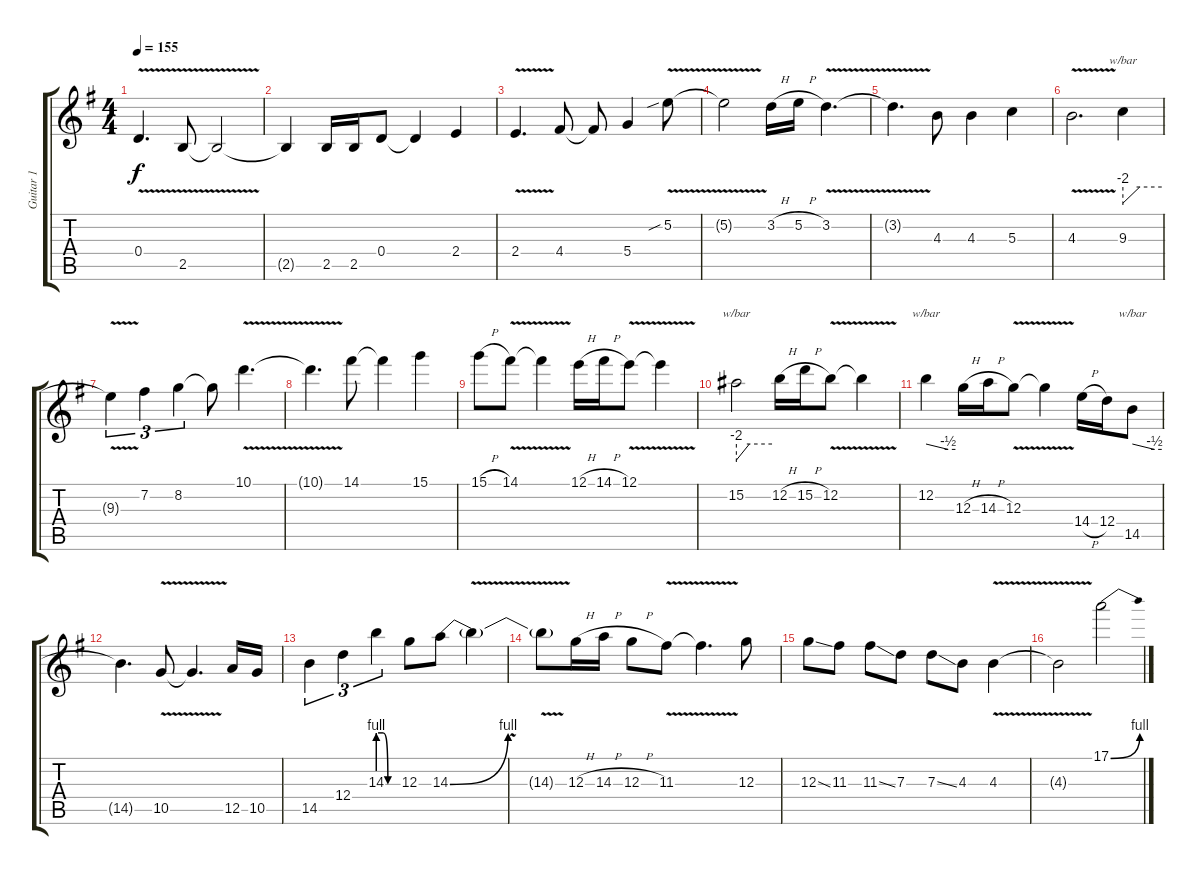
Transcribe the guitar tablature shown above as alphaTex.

\track ("Guitar 1" "Guitar 1") {instrument overdrivenguitar}
\staff {score tabs}
\tuning (E4 B3 G3 D3 A2 E2) {hide}
\ts (4 4)
\tempo 155
\clef g2
\ks g
0.4{v}.4{d dy f volume 13} 2.5{v}.8 2.5{t}.2 |
2.5{t}.4 2.5.16 2.5.16 0.4.8 0.4{t}.4 2.4.4 |
2.4{v}.4{d} 4.4.8 4.4{t}.8 5.4.4 5.2{v sib}.8 |
5.2{t}.2 3.2{h}.16 5.2{h}.16 3.2{v}.4{d} |
3.2{t}.4{d} 4.3.8 4.3.4 5.3.4 |
4.3{v}.2{d} 9.3.4{tbe (custom default 0 -8 26 0 60 0)} |
9.3{v t}.4{tu (3 2)} 7.2.4{tu (3 2)} 8.2.4{tu (3 2)} 8.2{t}.8 10.1{v}.4{d} |
10.1{t}.4{d} 14.1.8 14.1{t}.4 15.1.4 |
15.1{h}.8 14.1{v}.8 14.1{t}.4 12.1{h}.16 14.1{h}.16 12.1{v}.8 12.1{t}.4 |
15.2.2{tbe (custom default 0 -8 22 0 60 0)} 12.2{h}.16 15.2{h}.16 12.2{v}.8 12.2{t}.4 |
12.2.4{tbe (custom default 0 0 45 -2 60 -2)} 12.3{h}.16 14.3{h}.16 12.3{v}.8 12.3{t}.4 14.4{h}.16 12.4.16 14.5.8{tbe (custom default 0 0 45 -2 60 -2)} |
14.5{t}.4{d} 10.5{v}.8 10.5{t}.4{d} 12.5.16 10.5.16 |
14.5.4{tu (3 2)} 12.4.4{tu (3 2)} 14.3{be (custom 0 4 15 4 30 0 60 0)}.4{tu (3 2)} 12.3.8 14.3{be (bend 0 0 60 4)}.8 14.3{v t}.4 |
14.3{t}.8 12.3{h}.16 14.3{h}.16 12.3{h}.8 11.3{v}.8 11.3{t}.4{d} 12.3.8 |
12.3{ss}.8 11.3.8 11.3{ss}.8 7.3.8 7.3{ss}.8 4.3.8 4.3{v}.4 |
4.3{t}.2 17.1{be (bend 0 0 60 4)}.2
